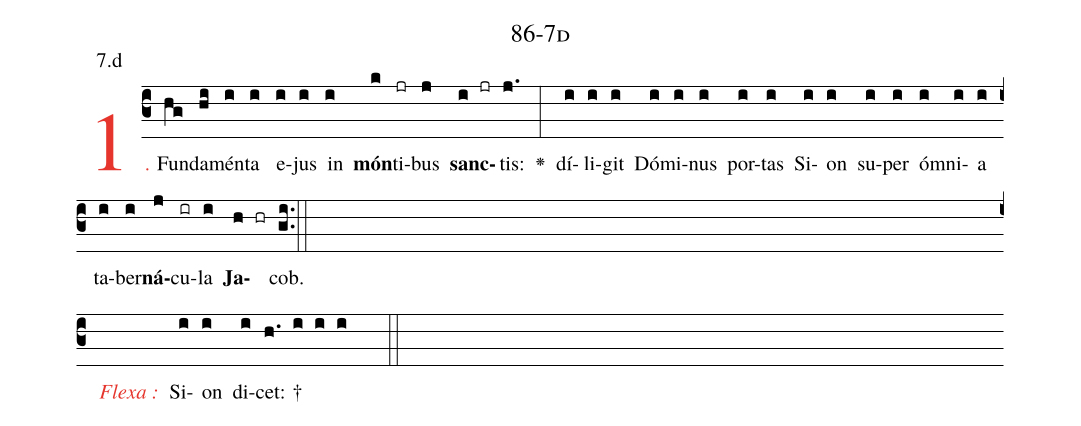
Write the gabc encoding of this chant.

name: 86-7d;
annotation: 7.d;
%%
(c3)<c>1.</c> Fun(hg)da(hi)mén(i)ta(i) e(i)jus(i) in(i) <b>món</b>(k)ti(jr)bus(j) <b>sanc</b>(i jr)tis:(j.) <v>\greheightstar</v>(:) dí(i)li(i)git(i) Dó(i)mi(i)nus(i) por(i)tas(i) Si(i)on(i) su(i)per(i) óm(i)ni(i)a(i) ta(i)ber(i)<b>ná</b>(j)cu(ir)la(i) <b>Ja</b>(h hr)cob.(gi..) (:: Z)
<i><c>Flexa :</c></i>()  Si(i)on(i) di(i)cet: †(h. i i i  ::)

%E(i) u(i) o(j) u(i) a(h) e.(gi..) (::)
